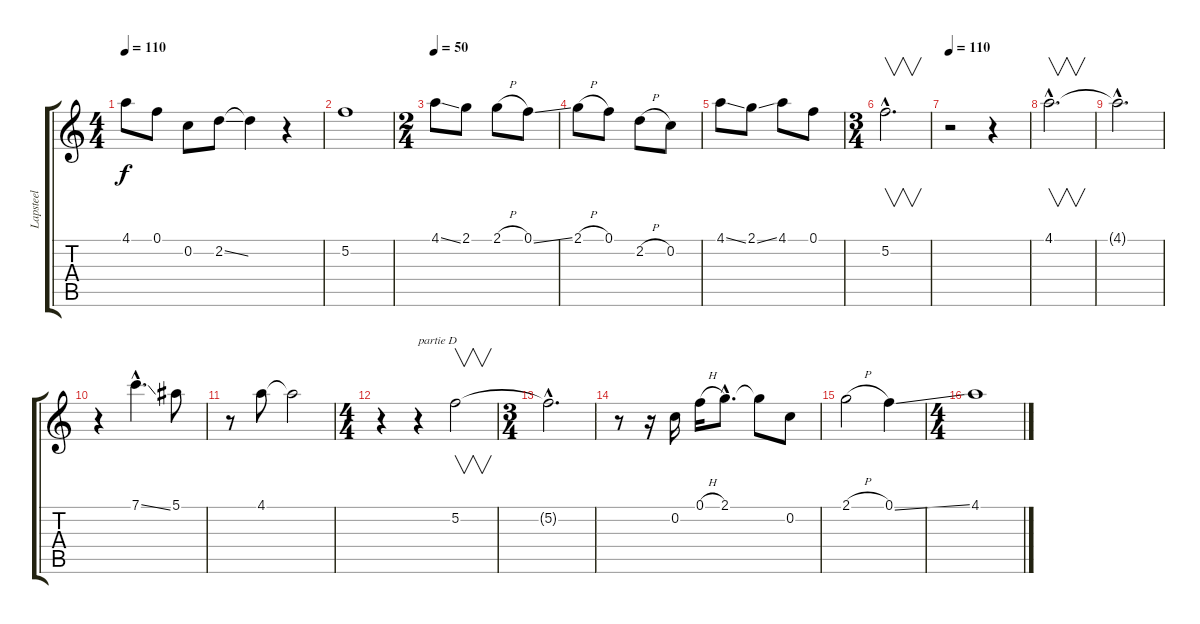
\track ("Lapsteel" "Lapsteel") {instrument electricguitarjazz}
\staff {score tabs}
\tuning (F4 C4 F3 C3 F2 C2) {hide}
\ts (4 4)
\tempo 110
\clef g2
\ks c
4.1.8{dy f} 0.1.8 0.2.8 2.2{ss}.8 2.2{t}.4 r.4 |
5.2.1 |
\ts (2 4)
\tempo 50
4.1{ss}.8 2.1.8 2.1{h}.8 0.1{ss}.8 |
2.1{h}.8 0.1.8 2.2{h}.8 0.2.8 |
4.1{ss}.8 2.1{ss}.8 4.1.8 0.1.8 |
\ts (3 4)
5.2{hac}.2{v d} |
\tempo 110
r.2 r.4 |
4.1{hac}.2{v d} |
4.1{hac t}.2{d} |
r.4 7.1{ss hac}.4{d} 5.1.8 |
r.8 4.1.8 4.1{t}.2 |
\ts (4 4)
r.4 r.4{txt "partie D"} 5.2.2{v} |
\ts (3 4)
5.2{hac t}.2{d} |
r.8 r.16 0.2.16 0.1{h}.16 2.1{hac}.8{d} 2.1{t}.8 0.2.8 |
2.1{h}.2 0.1{ss}.4 |
\ts (4 4)
4.1.1
